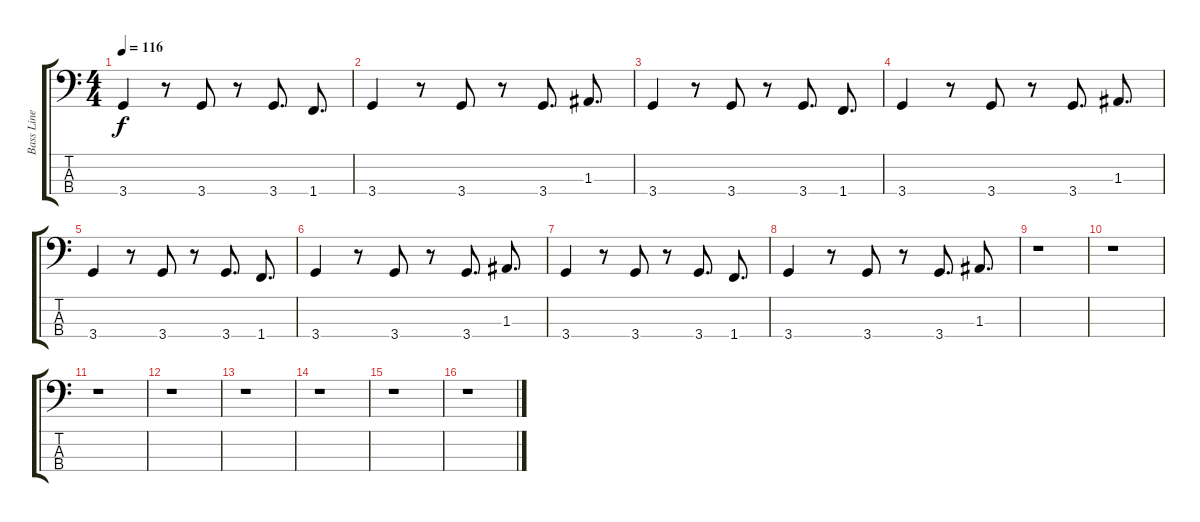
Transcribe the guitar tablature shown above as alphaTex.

\track ("Bass Line" "Bass Line") {instrument electricguitarclean}
\staff {score tabs}
\tuning (G2 D2 A1 E1) {hide}
\ts (4 4)
\tempo 116
\clef f4
\ks c
3.4.4{dy f} r.8 3.4.8 r.8 3.4.8{d} 1.4.8{d} |
3.4.4 r.8 3.4.8 r.8 3.4.8{d} 1.3.8{d} |
3.4.4 r.8 3.4.8 r.8 3.4.8{d} 1.4.8{d} |
3.4.4 r.8 3.4.8 r.8 3.4.8{d} 1.3.8{d} |
3.4.4 r.8 3.4.8 r.8 3.4.8{d} 1.4.8{d} |
3.4.4 r.8 3.4.8 r.8 3.4.8{d} 1.3.8{d} |
3.4.4 r.8 3.4.8 r.8 3.4.8{d} 1.4.8{d} |
3.4.4 r.8 3.4.8 r.8 3.4.8{d} 1.3.8{d} |
r.1 |
r.1 |
r.1 |
r.1 |
r.1 |
r.1 |
r.1 |
r.1
